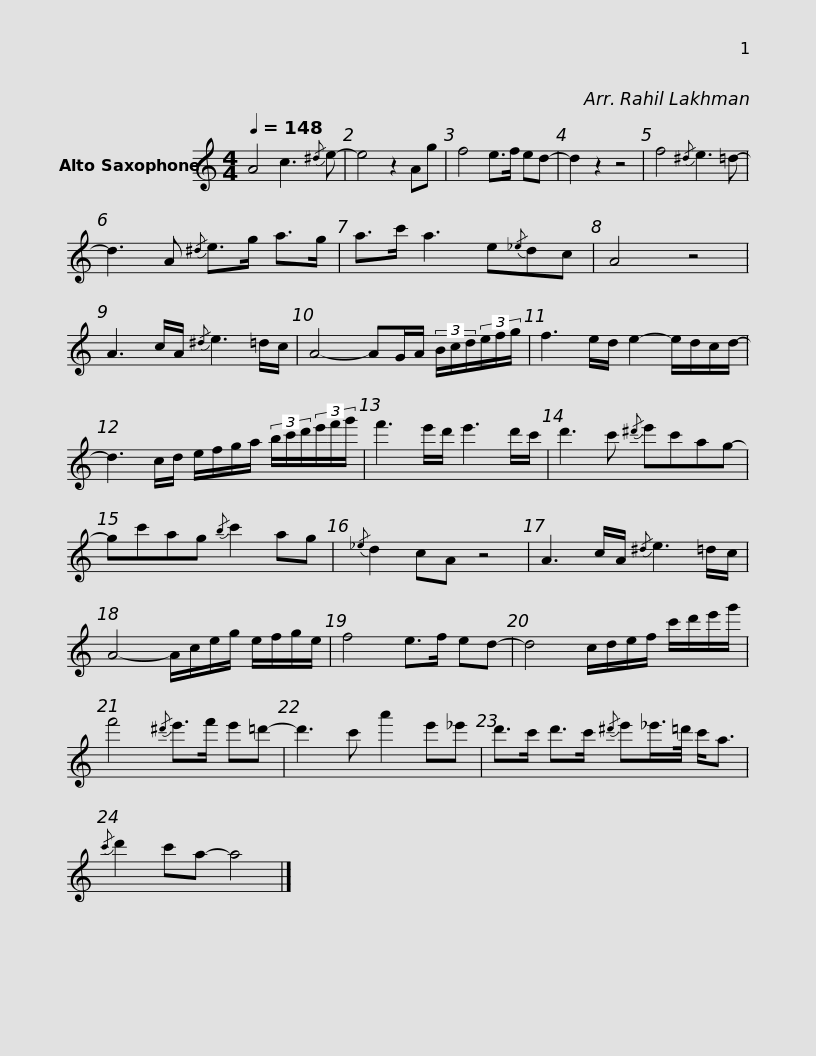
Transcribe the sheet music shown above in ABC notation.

X:1
L:1/8
Q:1/4=148
M:4/4
I:linebreak $
K:none
V:1 treble transpose=-9
V:1
[K:C] A4 c3{/^d} e- | e4 z2 Ag | f4 e>f ed- | d2 z2 z4 | f4{/^d} e3 =d- | %5
 d3 A{/^d} e>g a>g | a>c' a3 e{/_e}dc |$ A4 z4 | A3 c/A/{/^d} e3 =d/c/ | A4- AG/A/ (3B/c/d/(3e/f/g/ | %10
 f3 e/d/ e2- e/d/c/d/- | d3 c/d/ e/f/g/a/ (3b/c'/d'/(3e'/f'/g'/ |$ f'3 e'/d'/ e'3 d'/c'/ | d'3 c'{/^d'} e'c'ag- | gc'ag{/b} c'2 ag | %15
{/_e} d2 cA z4 | A3 c/A/{/^d} e3 =d/c/ |$ A4- A/c/e/g/ e/f/g/e/ | f4 e>f ed- | d4 c/d/e/f/ c'/d'/e'/g'/ | %20
 f'4{/^d'} e'>f' e'=d'- | d'3 c' a'2 e'_e' |$ d'>c' d'>c'{/^d'} e'_e'/>=d'/ c'<a |{/c'} d'2 c'a- a4 |] %24
